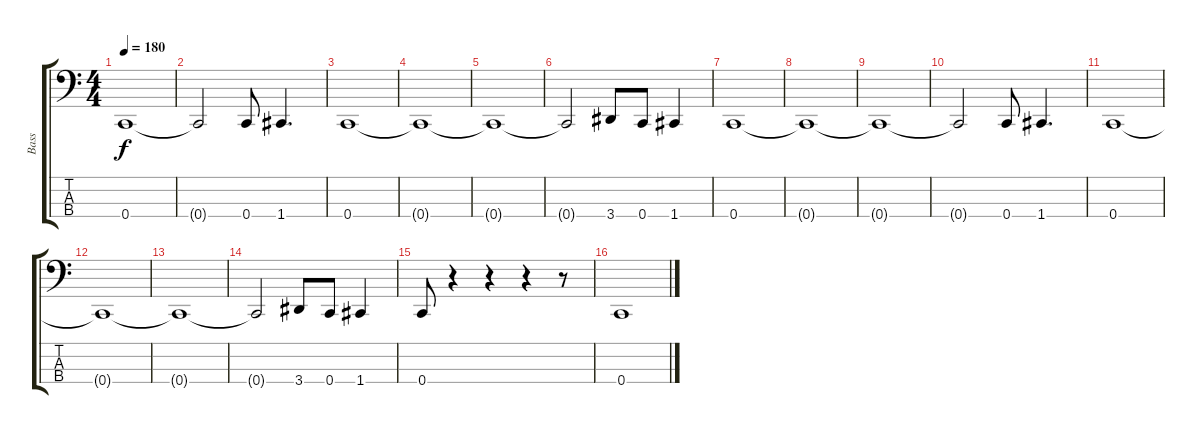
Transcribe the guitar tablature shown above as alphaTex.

\track ("Bass" "Bass") {instrument electricbasspick}
\staff {score tabs}
\tuning (F2 C2 G1 C1) {hide}
\ts (4 4)
\tempo 180
\clef f4
\ks c
0.4{t}.1{dy f} |
0.4{t}.2 0.4.8 1.4.4{d} |
0.4.1 |
0.4{t}.1 |
0.4{t}.1 |
0.4{t}.2 3.4.8 0.4.8 1.4.4 |
0.4.1 |
0.4{t}.1 |
0.4{t}.1 |
0.4{t}.2 0.4.8 1.4.4{d} |
0.4.1 |
0.4{t}.1 |
0.4{t}.1 |
0.4{t}.2 3.4.8 0.4.8 1.4.4 |
0.4.8 r.4 r.4 r.4 r.8 |
0.4.1
